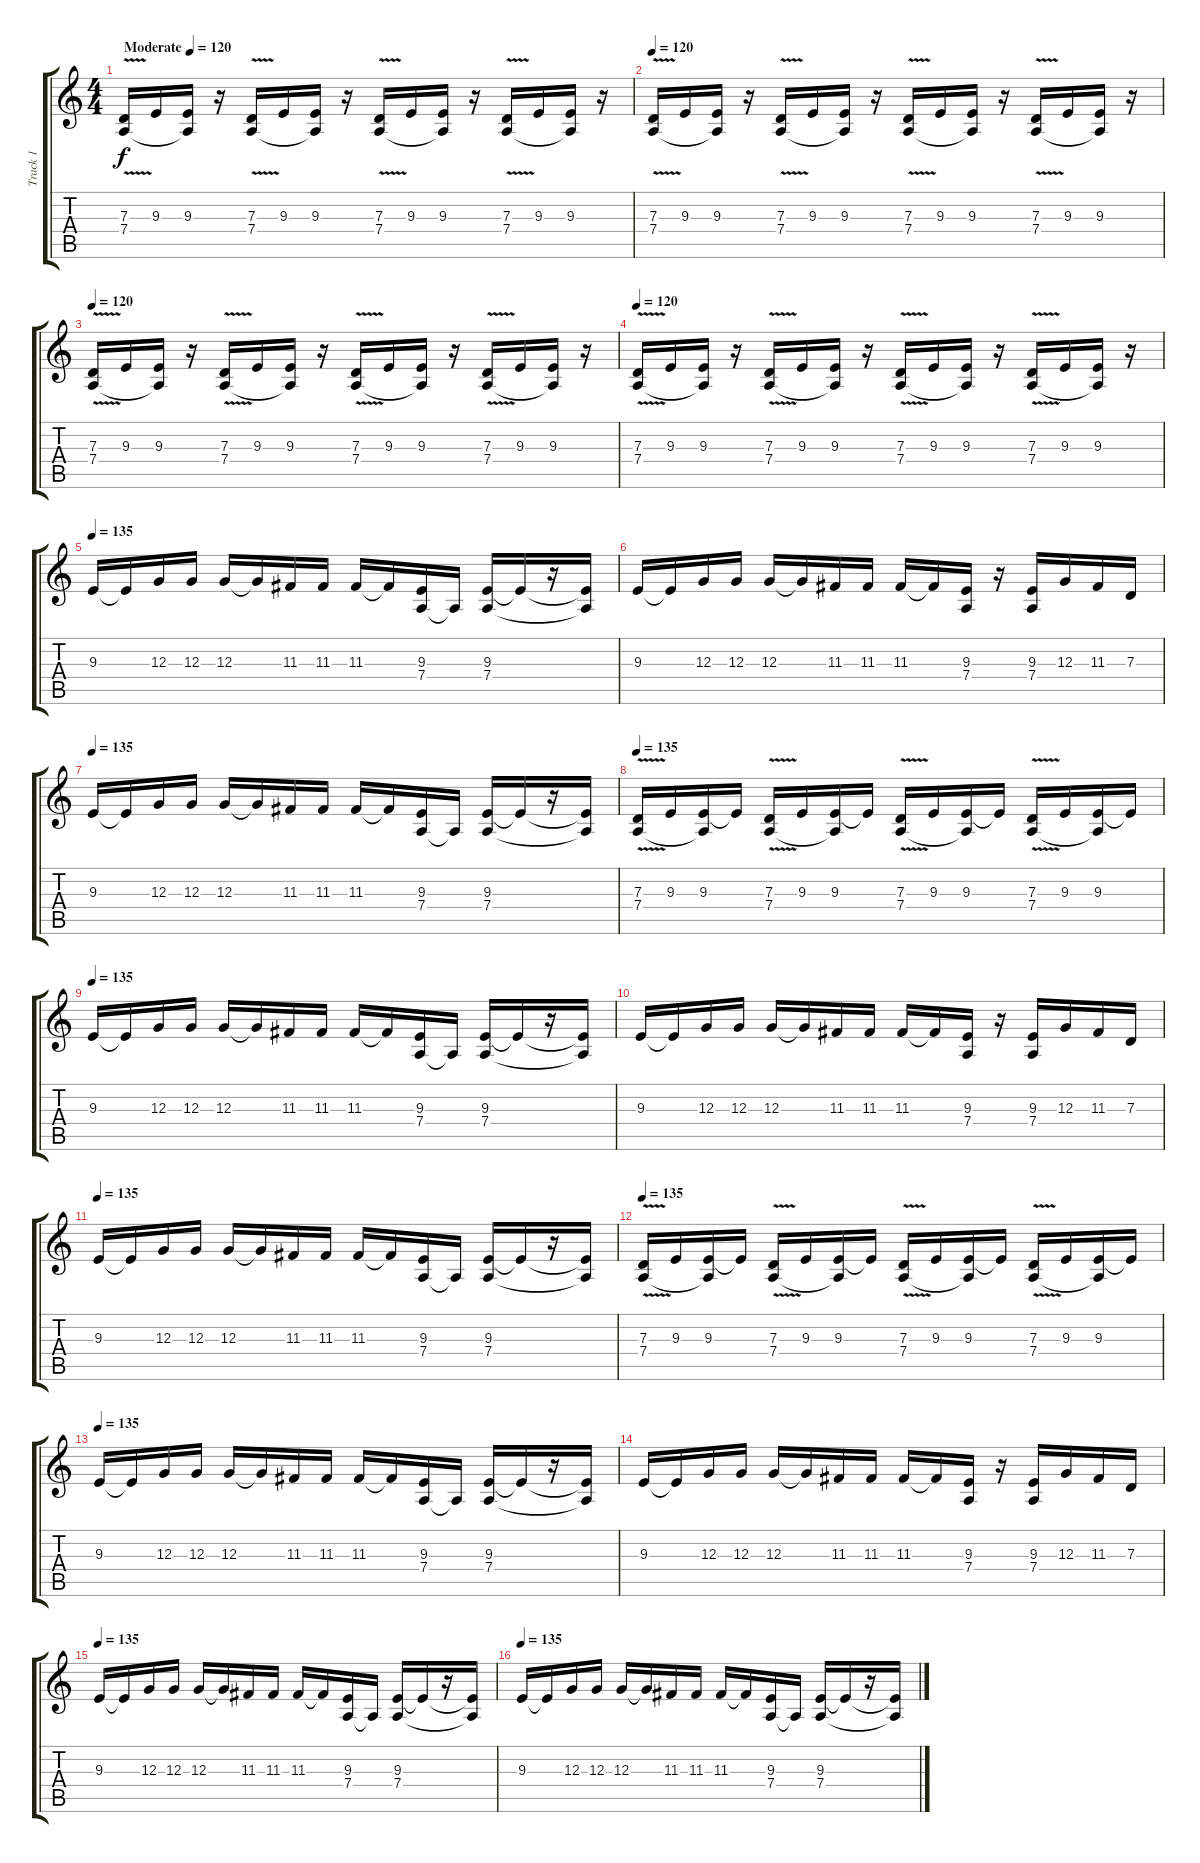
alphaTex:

\track ("Track 1" "Track 1") {instrument fiddle}
\staff {score tabs}
\tuning (E4 B3 G3 D3 A2 E2) {hide}
\ts (4 4)
\tempo (120 "Moderate")
\clef g2
\ks c
(7.3{v} 7.4).16{dy f instrument fiddle} 9.3.16 (9.3 7.4{t}).16 r.16 (7.3{v} 7.4).16 9.3.16 (9.3 7.4{t}).16 r.16 (7.3{v} 7.4).16 9.3.16 (9.3 7.4{t}).16 r.16 (7.3{v} 7.4).16 9.3.16 (9.3 7.4{t}).16 r.16 |
\tempo 120
(7.3{v} 7.4).16 9.3.16 (9.3 7.4{t}).16 r.16 (7.3{v} 7.4).16 9.3.16 (9.3 7.4{t}).16 r.16 (7.3{v} 7.4).16 9.3.16 (9.3 7.4{t}).16 r.16 (7.3{v} 7.4).16 9.3.16 (9.3 7.4{t}).16 r.16 |
\tempo 120
(7.3{v} 7.4).16 9.3.16 (9.3 7.4{t}).16 r.16 (7.3{v} 7.4).16 9.3.16 (9.3 7.4{t}).16 r.16 (7.3{v} 7.4).16 9.3.16 (9.3 7.4{t}).16 r.16 (7.3{v} 7.4).16 9.3.16 (9.3 7.4{t}).16 r.16 |
\tempo 120
(7.3{v} 7.4).16 9.3.16 (9.3 7.4{t}).16 r.16 (7.3{v} 7.4).16 9.3.16 (9.3 7.4{t}).16 r.16 (7.3{v} 7.4).16 9.3.16 (9.3 7.4{t}).16 r.16 (7.3{v} 7.4).16 9.3.16 (9.3 7.4{t}).16 r.16 |
\tempo 135
9.3.16 9.3{t}.16 12.3.16 12.3.16 12.3.16 12.3{t}.16 11.3.16 11.3.16 11.3.16 11.3{t}.16 (9.3 7.4).16 7.4{t}.16 (9.3 7.4).16 9.3{t}.16 r.16 (9.3{t} 7.4{t}).16 |
9.3.16 9.3{t}.16 12.3.16 12.3.16 12.3.16 12.3{t}.16 11.3.16 11.3.16 11.3.16 11.3{t}.16 (9.3 7.4).16 r.16 (9.3 7.4).16 12.3.16 11.3.16 7.3.16 |
\tempo 135
9.3.16 9.3{t}.16 12.3.16 12.3.16 12.3.16 12.3{t}.16 11.3.16 11.3.16 11.3.16 11.3{t}.16 (9.3 7.4).16 7.4{t}.16 (9.3 7.4).16 9.3{t}.16 r.16 (9.3{t} 7.4{t}).16 |
\tempo 135
(7.3{v} 7.4).16 9.3.16 (9.3 7.4{t}).16 9.3{t}.16 (7.3{v} 7.4).16 9.3.16 (9.3 7.4{t}).16 9.3{t}.16 (7.3{v} 7.4).16 9.3.16 (9.3 7.4{t}).16 9.3{t}.16 (7.3{v} 7.4).16 9.3.16 (9.3 7.4{t}).16 9.3{t}.16 |
\tempo 135
9.3.16 9.3{t}.16 12.3.16 12.3.16 12.3.16 12.3{t}.16 11.3.16 11.3.16 11.3.16 11.3{t}.16 (9.3 7.4).16 7.4{t}.16 (9.3 7.4).16 9.3{t}.16 r.16 (9.3{t} 7.4{t}).16 |
9.3.16 9.3{t}.16 12.3.16 12.3.16 12.3.16 12.3{t}.16 11.3.16 11.3.16 11.3.16 11.3{t}.16 (9.3 7.4).16 r.16 (9.3 7.4).16 12.3.16 11.3.16 7.3.16 |
\tempo 135
9.3.16 9.3{t}.16 12.3.16 12.3.16 12.3.16 12.3{t}.16 11.3.16 11.3.16 11.3.16 11.3{t}.16 (9.3 7.4).16 7.4{t}.16 (9.3 7.4).16 9.3{t}.16 r.16 (9.3{t} 7.4{t}).16 |
\tempo 135
(7.3{v} 7.4).16 9.3.16 (9.3 7.4{t}).16 9.3{t}.16 (7.3{v} 7.4).16 9.3.16 (9.3 7.4{t}).16 9.3{t}.16 (7.3{v} 7.4).16 9.3.16 (9.3 7.4{t}).16 9.3{t}.16 (7.3{v} 7.4).16 9.3.16 (9.3 7.4{t}).16 9.3{t}.16 |
\tempo 135
9.3.16 9.3{t}.16 12.3.16 12.3.16 12.3.16 12.3{t}.16 11.3.16 11.3.16 11.3.16 11.3{t}.16 (9.3 7.4).16 7.4{t}.16 (9.3 7.4).16 9.3{t}.16 r.16 (9.3{t} 7.4{t}).16 |
9.3.16 9.3{t}.16 12.3.16 12.3.16 12.3.16 12.3{t}.16 11.3.16 11.3.16 11.3.16 11.3{t}.16 (9.3 7.4).16 r.16 (9.3 7.4).16 12.3.16 11.3.16 7.3.16 |
\tempo 135
9.3.16 9.3{t}.16 12.3.16 12.3.16 12.3.16 12.3{t}.16 11.3.16 11.3.16 11.3.16 11.3{t}.16 (9.3 7.4).16 7.4{t}.16 (9.3 7.4).16 9.3{t}.16 r.16 (9.3{t} 7.4{t}).16 |
\tempo 135
9.3.16 9.3{t}.16 12.3.16 12.3.16 12.3.16 12.3{t}.16 11.3.16 11.3.16 11.3.16 11.3{t}.16 (9.3 7.4).16 7.4{t}.16 (9.3 7.4).16 9.3{t}.16 r.16 (9.3{t} 7.4{t}).16
